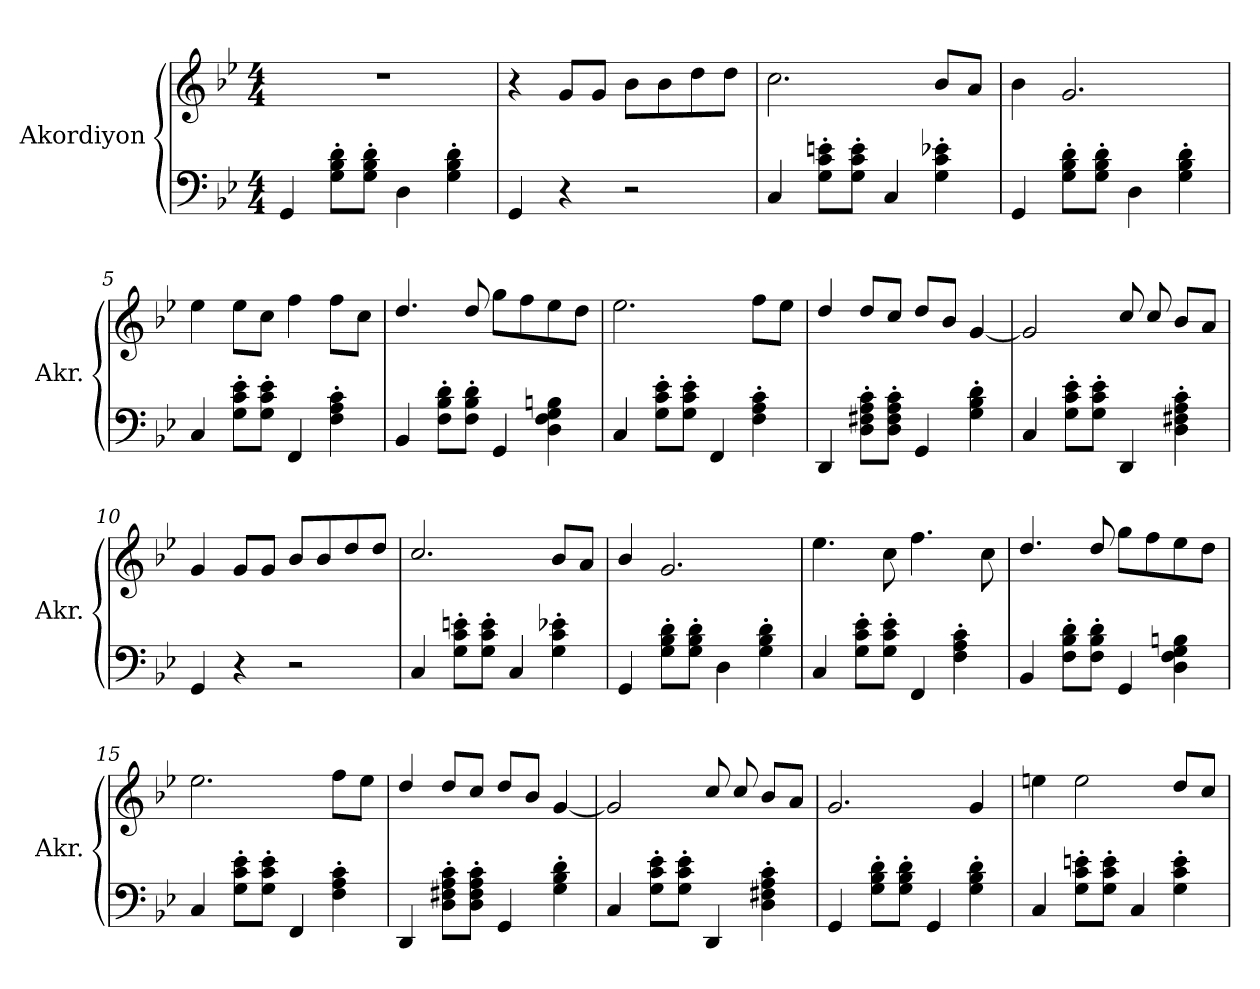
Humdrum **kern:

**kern	**kern
*part1	*part1
*staff2	*staff1
*I"Akordiyon	*
*I'Akr.	*
*clefF4	*clefG2
*k[b-e-]	*k[b-e-]
*M4/4	*M4/4
*MM100	*MM100
=1	=1
4GG/	1r
8G\' 8B-\' 8d\'L	.
8G\' 8B-\' 8d\'J	.
4D\	.
4G\' 4B-\' 4d\'	.
=2	=2
4GG/	4r
4r	8g/L
.	8g/J
2r	8b-\L
.	8b-\
.	8dd\
.	8dd\J
=3	=3
4C/	2.cc\
8G\' 8c\' 8en\'L	.
8G\' 8c\' 8e\'J	.
4C/	.
4G\' 4c\' 4e-X\'	8b-/L
.	8a/J
=4	=4
4GG/	4b-\
8G\' 8B-\' 8d\'L	2.g/
8G\' 8B-\' 8d\'J	.
4D\	.
4G\' 4B-\' 4d\'	.
=5	=5
4C/	4ee-\
8G\' 8c\' 8e-\'L	8ee-\L
8G\' 8c\' 8e-\'J	8cc\J
4FF/	4ff\
4F\' 4A\' 4c\'	8ff\L
.	8cc\J
!!LO:LB:g=z
=6	=6
4BB-/	4.dd/
8F\' 8B-\' 8d\'L	.
8F\' 8B-\' 8d\'J	8dd/
4GG/	8gg\L
.	8ff\
4D\ 4F\ 4G\ 4Bn\	8ee-\
.	8dd\J
=7	=7
4C/	2.ee-\
8G\' 8c\' 8e-\'L	.
8G\' 8c\' 8e-\'J	.
4FF/	.
4F\' 4A\' 4c\'	8ff\L
.	8ee-\J
=8	=8
4DD/	4dd/
8D\' 8F#X\' 8A\' 8c\'L	8dd/L
8D\' 8F#\' 8A\' 8c\'J	8cc/J
4GG/	8dd/L
.	8b-/J
4G\' 4B-\' 4d\'	[4g/
=9	=9
4C/	2g/]
8G\' 8c\' 8e-\'L	.
8G\' 8c\' 8e-\'J	.
4DD/	8cc/
.	8cc/
4D\' 4F#X\' 4A\' 4c\'	8b-/L
.	8a/J
=10	=10
4GG/	4g/
4r	8g/L
.	8g/J
2r	8b-/L
.	8b-/
.	8dd/
.	8dd/J
!!LO:LB:g=z
=11	=11
4C/	2.cc/
8G\' 8c\' 8en\'L	.
8G\' 8c\' 8e\'J	.
4C/	.
4G\' 4c\' 4e-X\'	8b-/L
.	8a/J
=12	=12
4GG/	4b-/
8G\' 8B-\' 8d\'L	2.g/
8G\' 8B-\' 8d\'J	.
4D\	.
4G\' 4B-\' 4d\'	.
=13	=13
4C/	4.ee-\
8G\' 8c\' 8e-\'L	.
8G\' 8c\' 8e-\'J	8cc\
4FF/	4.ff\
4F\' 4A\' 4c\'	.
.	8cc\
=14	=14
4BB-/	4.dd/
8F\' 8B-\' 8d\'L	.
8F\' 8B-\' 8d\'J	8dd/
4GG/	8gg\L
.	8ff\
4D\ 4F\ 4G\ 4Bn\	8ee-\
.	8dd\J
=15	=15
4C/	2.ee-\
8G\' 8c\' 8e-\'L	.
8G\' 8c\' 8e-\'J	.
4FF/	.
4F\' 4A\' 4c\'	8ff\L
.	8ee-\J
!!LO:LB:g=z
=16	=16
4DD/	4dd/
8D\' 8F#X\' 8A\' 8c\'L	8dd/L
8D\' 8F#\' 8A\' 8c\'J	8cc/J
4GG/	8dd/L
.	8b-/J
4G\' 4B-\' 4d\'	[4g/
=17	=17
4C/	2g/]
8G\' 8c\' 8e-\'L	.
8G\' 8c\' 8e-\'J	.
4DD/	8cc/
.	8cc/
4D\' 4F#X\' 4A\' 4c\'	8b-/L
.	8a/J
=18	=18
4GG/	2.g/
8G\' 8B-\' 8d\'L	.
8G\' 8B-\' 8d\'J	.
4GG/	.
4G\' 4B-\' 4d\'	4g/
=19	=19
4C/	4een\
8G\' 8c\' 8en\'L	2ee\
8G\' 8c\' 8e\'J	.
4C/	.
4G\' 4c\' 4e\'	8dd/L
.	8cc/J
=	=
*-	*-
